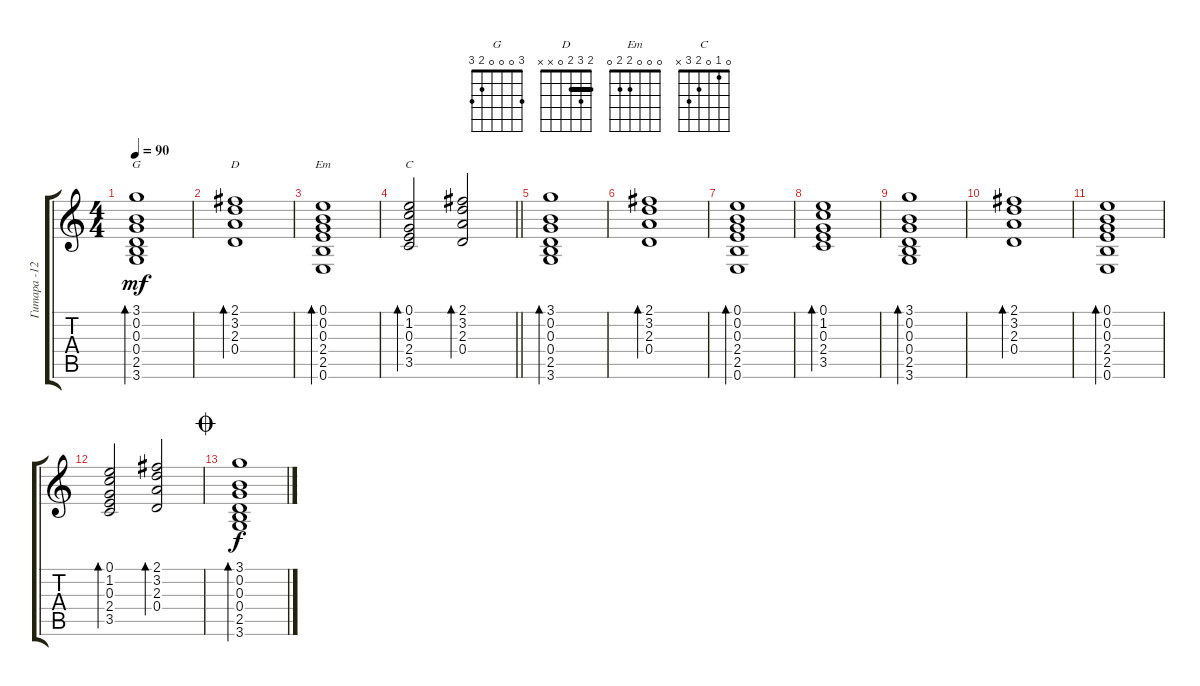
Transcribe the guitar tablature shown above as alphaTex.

\track ("Гитара -12 струн" "Гитара -12") {instrument acousticguitarsteel}
\staff {score tabs}
\tuning (E4 B3 G3 D3 A2 E2) {hide}
\chord ("G" 3 0 0 0 2 3)
\chord ("D" 2 3 2 0 x x) {barre 2}
\chord ("Em" 0 0 0 2 2 0)
\chord ("C" 0 1 0 2 3 x)
\ts (4 4)
\tempo 90
\clef g2
\ks c
(3.1 0.2 0.3 0.4 2.5 3.6).1{bd 120 ch "G" dy mf} |
(2.1 3.2 2.3 0.4).1{bd 120 ch "D"} |
(0.1 0.2 0.3 2.4 2.5 0.6).1{bd 120 ch "Em"} |
\barLineRight lightlight
(0.1 1.2 0.3 2.4 3.5).2{bd 120 ch "C"} (2.1 3.2 2.3 0.4).2{bd 240} |
(3.1 0.2 0.3 0.4 2.5 3.6).1{bd 120} |
(2.1 3.2 2.3 0.4).1{bd 120} |
(0.1 0.2 0.3 2.4 2.5 0.6).1{bd 120} |
(0.1 1.2 0.3 2.4 3.5).1{bd 120} |
(3.1 0.2 0.3 0.4 2.5 3.6).1{bd 120} |
(2.1 3.2 2.3 0.4).1{bd 120} |
(0.1 0.2 0.3 2.4 2.5 0.6).1{bd 120} |
(0.1 1.2 0.3 2.4 3.5).2{bd 120} (2.1 3.2 2.3 0.4).2{bd 240} |
\jump coda
(3.1 0.2 0.3 0.4 2.5 3.6).1{bd 480 dy f volume 0}
